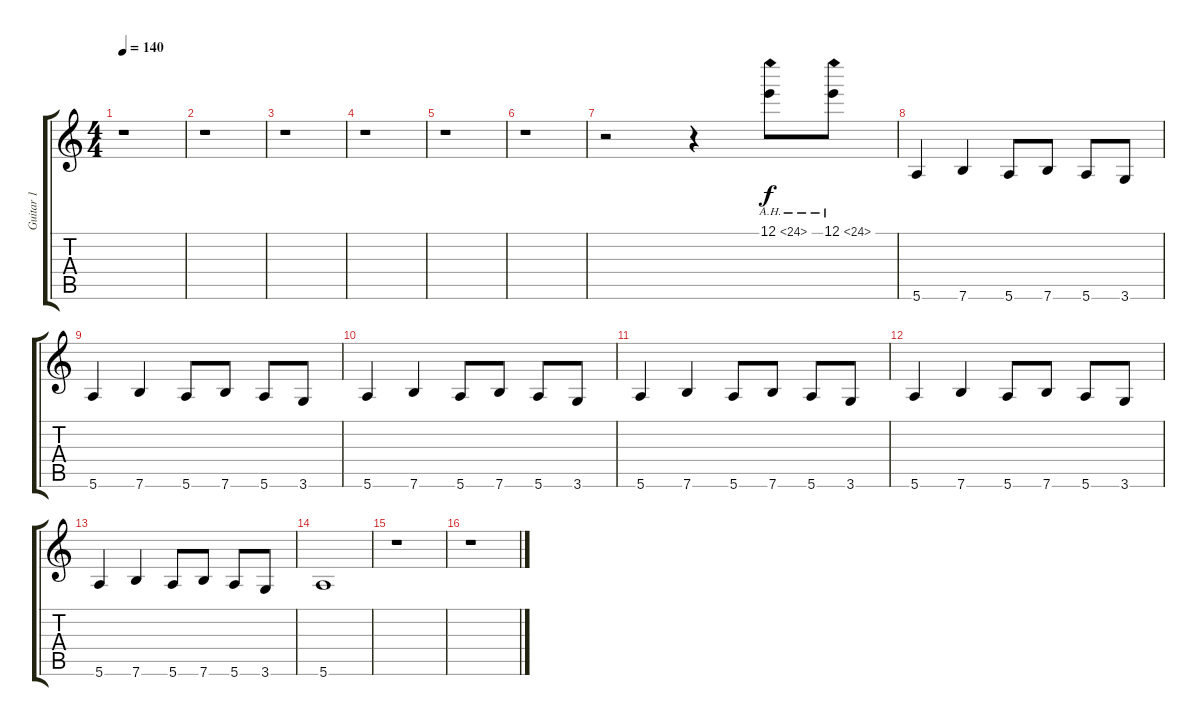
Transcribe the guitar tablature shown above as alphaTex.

\track ("Guitar 1 " "Guitar 1 ") {instrument distortionguitar}
\staff {score tabs}
\tuning (E4 B3 G3 D3 A2 E2) {hide}
\ts (4 4)
\tempo 140
\clef g2
\ks c
r.1{dy f} |
r.1 |
r.1 |
r.1 |
r.1 |
r.1 |
r.2 r.4 12.1{ah 12}.8 12.1{ah 12}.8 |
5.6.4 7.6.4 5.6.8 7.6.8 5.6.8 3.6.8 |
5.6.4 7.6.4 5.6.8 7.6.8 5.6.8 3.6.8 |
5.6.4 7.6.4 5.6.8 7.6.8 5.6.8 3.6.8 |
5.6.4 7.6.4 5.6.8 7.6.8 5.6.8 3.6.8 |
5.6.4 7.6.4 5.6.8 7.6.8 5.6.8 3.6.8 |
5.6.4 7.6.4 5.6.8 7.6.8 5.6.8 3.6.8 |
5.6.1 |
r.1 |
r.1
